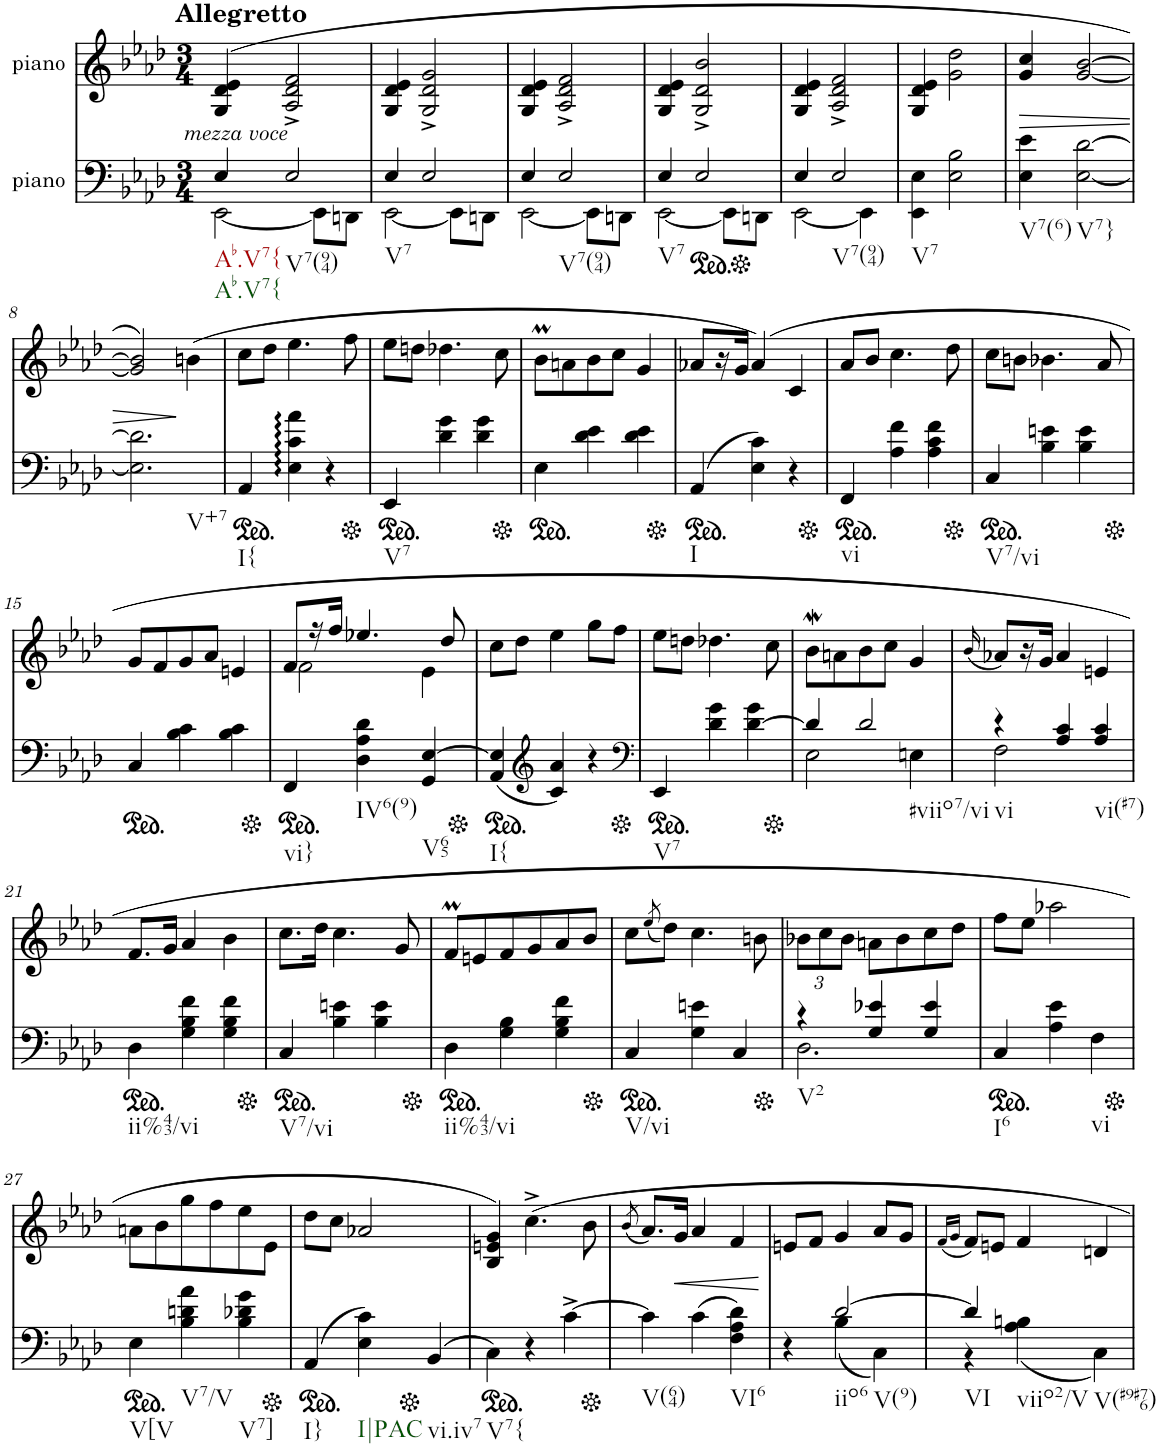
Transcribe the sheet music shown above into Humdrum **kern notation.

**kern	**kern	**dynam
*part2	*part1	*part1
*staff2	*staff1	*staff1
*I"piano	*I"piano	*
*I'Pno	*I'Pno	*
*clefF4	*clefG2	*
*k[b-e-a-d-]	*k[b-e-a-d-]	*
*A-:	*A-:	*
*M3/4	*M3/4	*
=1	=1	=1
*^	*	*
!	!	!LO:TX:a:B:t=Allegretto	!
!	!	!LO:TX:b:i:t=mezza voce	!
!LO:TX:b:t=Ab.V7{	!	!	!
!LO:TX:b:t=Ab.V7{	!	!	!
4E-/	[2EE-\	(4G/ 4d-/ 4e-/	.
!LO:TX:b:t=V7(94)	!	!	!
2E-/	.	2A-/^ 2d-/^ 2f/^	.
.	8EE-\L]	.	.
.	8DDn\J	.	.
=2	=2	=2	=2
!LO:TX:b:t=V7	!	!	!
4E-/	[2EE-\	4G/ 4d-/ 4e-/	.
2E-/	.	2G/^ 2d-/^ 2g/^	.
.	8EE-\L]	.	.
.	8DDn\J	.	.
=3	=3	=3	=3
4E-/	[2EE-\	4G/ 4d-/ 4e-/	.
!LO:TX:b:t=V7(94)	!	!	!
2E-/	.	2A-/^ 2d-/^ 2f/^	.
.	8EE-\L]	.	.
.	8DDn\J	.	.
=4	=4	=4	=4
!LO:TX:b:t=V7	!	!	!
4E-/	[2EE-\	4G/ 4d-/ 4e-/	.
*ped	*	*	*
2E-/	.	2G/^ 2d-/^ 2b-/^	.
.	8EE-\L]	.	.
*Xped	*	*	*
.	8DDn\J	.	.
=5	=5	=5	=5
4E-/	[2EE-\	4G/ 4d-/ 4e-/	.
!LO:TX:b:t=V7(94)	!	!	!
2E-/	.	2A-/^ 2d-/^ 2f/^	.
.	4EE-\]	.	.
=6	=6	=6	=6
!LO:TX:b:t=V7	!	!	!
*v	*v	*	*
4EE-\ 4E-\	4G/ 4d-/ 4e-/	.
2E-\ 2B-\	2g\ 2dd-\	.
=7	=7	=7
!LO:TX:b:t=V7(6)	!	!
!	!	!LO:HP:b
4E-\ 4e-\	4g/ 4cc/	>
!LO:TX:b:t=V7}	!	!
[2E-\ [2d-\	[2g/ [2b-/	.
!!LO:LB:g=z
=8	=8	=8
!LO:TX:b:t=V+7	!	!
2.E-\] 2.d-\]	2g/] 2b-/])	.
.	(4bn\	]
=9	=9	=9
*ped	*	*
!LO:TX:b:t=I{	!	!
4AA-/	8cc\L	.
.	8dd-\J	.
4E-\ 4c\ 4a-\	4.ee-\	.
4r	.	.
.	8ff\	.
=10	=10	=10
*Xped	*	*
*ped	*	*
!LO:TX:b:t=V7	!	!
4EE-/	8ee-\L	.
.	8ddn\J	.
4d-\ 4g\	4.dd-X\	.
4d-\ 4g\	.	.
.	8cc\	.
=11	=11	=11
*Xped	*	*
*ped	*	*
4E-\	8b-M\L	.
.	8an\	.
4d-\ 4e-\	8b-\	.
.	8cc\J	.
4d-\ 4e-\	4g/	.
=12	=12	=12
*Xped	*	*
*ped	*	*
!LO:TX:b:t=I	!	!
(4AA-/	8a-X/L	.
.	16r	.
.	16g/JJ	.
4E-\ 4c\)	(4a-/)	.
4r	4c/	.
=13	=13	=13
*Xped	*	*
*ped	*	*
!LO:TX:b:t=vi	!	!
4FF/	8a-/L	.
.	8b-/J	.
4A-\ 4f\	4.cc\	.
4A-\ 4c\ 4f\	.	.
.	8dd-\	.
=14	=14	=14
*Xped	*	*
*ped	*	*
!LO:TX:b:t=V7/vi	!	!
4C/	8cc\L	.
.	8bn\J	.
4B-\ 4en\	4.b-X\	.
4B-\ 4e\	.	.
.	8a-/	.
!!LO:LB:g=z
=15	=15	=15
*Xped	*	*
*ped	*	*
4C/	8g/L	.
.	8f/	.
4B-\ 4c\	8g/	.
.	8a-/J	.
4B-\ 4c\	4en/	.
=16	=16	=16
*Xped	*	*
*ped	*	*
*	*^	*
!LO:TX:b:t=vi}	!	!	!
4FF/	8f/L	2f\	.
.	16r	.	.
.	16ff/JJ	.	.
!LO:TX:b:t=IV6(9)	!	!	!
4D-\ 4A-\ 4d-\	4.ee-X/	.	.
!LO:TX:b:t=V65	!	!	!
4GG/ [4E-/	.	4e-\	.
.	8dd-/	.	.
*	*v	*v	*
=17	=17	=17
*Xped	*	*
*ped	*	*
!LO:TX:b:t=I{	!	!
(4AA-/ 4E-/]	8cc\L	.
.	8dd-\J	.
*clefG2	*	*
4c/ 4a-/)	4ee-\	.
4r	8gg\L	.
.	8ff\J	.
=18	=18	=18
*clefF4	*	*
*Xped	*	*
*ped	*	*
!LO:TX:b:t=V7	!	!
4EE-/	8ee-\L	.
.	8ddn\J	.
4d-\ 4g\	4.dd-X\	.
[4d-\ 4g\	.	.
.	8cc\	.
=19	=19	=19
*Xped	*	*
*^	*	*
4d-/]	2E-\	8b-W\L	.
.	.	8an\	.
!LO:TX:b:t=#viio7/vi	!	!	!
2d-/	.	8b-\	.
.	.	8cc\J	.
.	4En\	4g/	.
=20	=20	=20	=20
.	.	(16qb-/	.
!LO:TX:b:t=vi	!	!	!
4r	2F\	8a-X/L)	.
.	.	16r	.
.	.	16g/JJ	.
4A-/ 4c/	.	4a-/	.
!LO:TX:b:t=vi(#7)	!	!	!
4A-/ 4c/	4ryy	4en/	.
*v	*v	*	*
!!LO:LB:g=z
=21	=21	=21
*ped	*	*
*^	*	*
!LO:TX:b:t=ii%43/vi	!	!	!
*v	*v	*	*
4D-\	8.f/L	.
.	16g/Jk	.
4G\ 4B-\ 4f\	4a-/	.
4G\ 4B-\ 4f\	4b-\	.
=22	=22	=22
*Xped	*	*
*ped	*	*
!LO:TX:b:t=V7/vi	!	!
4C/	8.cc\L	.
.	16dd-\Jk	.
4B-\ 4en\	4.cc\	.
4B-\ 4e\	.	.
.	8g/	.
=23	=23	=23
*Xped	*	*
*ped	*	*
!LO:TX:b:t=ii%43/vi	!	!
4D-\	8fM/L	.
.	8en/	.
4G\ 4B-\	8f/	.
.	8g/	.
4G\ 4B-\ 4f\	8a-/	.
.	8b-/J	.
=24	=24	=24
*Xped	*	*
*ped	*	*
!LO:TX:b:t=V/vi	!	!
4C/	8cc\L	.
.	(8qee-/	.
.	8dd-\J)	.
4G\ 4en\	4.cc\	.
4C/	.	.
.	8bn\	.
=25	=25	=25
*Xped	*	*
*^	*	*
*	*	*Xbrackettup	*
!LO:TX:b:t=V2	!	!	!
4r	2.D-\	12b-X\L	.
.	.	12cc\	.
.	.	12b-\J	.
4G/ 4e-X/	.	8an\L	.
.	.	8b-\	.
4G/ 4e-/	.	8cc\	.
.	.	8dd-\J	.
*v	*v	*	*
=26	=26	=26
*ped	*	*
!LO:TX:b:t=I6	!	!
4C/	8ff\L	.
.	8ee-\J	.
4A-\ 4e-\	2aa-X\	.
!LO:TX:b:t=vi	!	!
4F\	.	.
!!LO:LB:g=z
=27	=27	=27
*Xped	*	*
*ped	*	*
!LO:TX:b:t=V[V	!	!
4E-\	8an\L	.
.	8b-\	.
!LO:TX:b:t=V7/V	!	!
4B-\ 4dn\ 4a-\	8gg\	.
.	8ff\	.
!LO:TX:b:t=V7]	!	!
4B-\ 4d-X\ 4g\	8ee-\	.
.	8e-\J	.
=28	=28	=28
*Xped	*	*
*ped	*	*
!LO:TX:b:t=I}	!	!
(4AA-/	8dd-\L	.
.	8cc\J	.
!LO:TX:b:t=I|PAC	!	!
4E-\ 4c\)	2a-X/	.
*Xped	*	*
!LO:TX:b:t=vi.iv7	!	!
(4BB-/	.	.
=29	=29	=29
*ped	*	*
!LO:TX:b:t=V7{	!	!
4C\)	4B-/ 4en/ 4g/)	.
4r	4.cc^\	.
[4c^\	.	.
.	8b-\	.
=30	=30	=30
.	(8qb-/	.
*Xped	*	*
!LO:TX:b:t=V(64)	!	!
4c\]	8.a-/L)	.
!	!	!LO:HP:b
.	16g/Jk	<
(4c\	4a-/	.
!LO:TX:b:t=VI6	!	!
4F\ 4A-\ 4d-\)	4f/	.
.	.	[
=31	=31	=31
*^	*	*
4r	4ryy	8en/L	.
.	.	8f/J	.
!LO:TX:b:t=iio6	!	!	!
!LO:TX:b:t=V(9)	!	!	!
[2d-/	(4B-\	4g/	.
.	4C\)	8a-/L	.
.	.	8g/J	.
=32	=32	=32	=32
.	.	(16qf/LL	.
.	.	16qg/JJ	.
!LO:TX:b:t=VI	!	!	!
4d-/]	4r	8f/L)	.
.	.	8en/J	.
!LO:TX:b:t=viio2/V	!	!	!
4ryy	(4A-\ 4Bn\	4f/	.
!LO:TX:b:t=V(#9#76)	!	!	!
4ryy	4C\)	4dn/	.
*v	*v	*	*
=	=	=
*-	*-	*-
